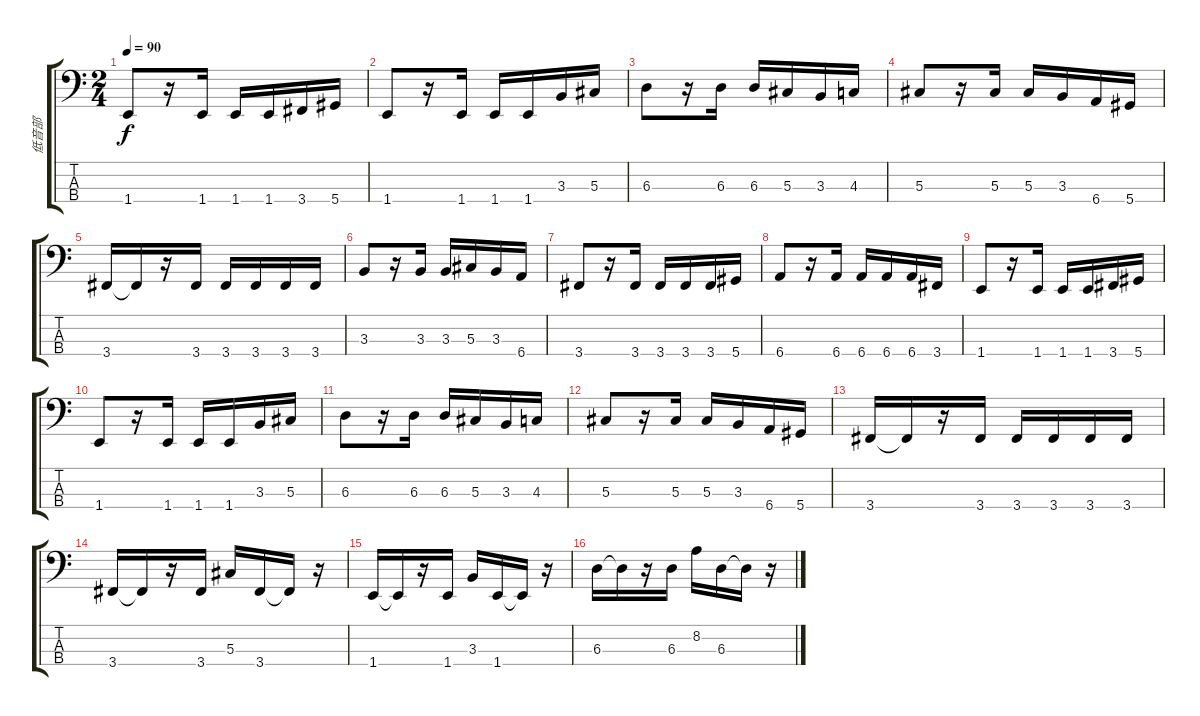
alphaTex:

\track ("低音部" "低音部") {instrument electricbassfinger}
\staff {score tabs}
\tuning (Gb2 Db2 Ab1 Eb1) {hide}
\ts (2 4)
\tempo 90
\clef f4
\ks c
1.4.8{dy f} r.16 1.4.16 1.4.16 1.4.16 3.4.16 5.4.16 |
1.4.8 r.16 1.4.16 1.4.16 1.4.16 3.3.16 5.3.16 |
6.3.8 r.16 6.3.16 6.3.16 5.3.16 3.3.16 4.3.16 |
5.3.8 r.16 5.3.16 5.3.16 3.3.16 6.4.16 5.4.16 |
3.4.16 3.4{t}.16 r.16 3.4.16 3.4.16 3.4.16 3.4.16 3.4.16 |
3.3.8 r.16 3.3.16 3.3.16 5.3.16 3.3.16 6.4.16 |
3.4.8 r.16 3.4.16 3.4.16 3.4.16 3.4.16 5.4.16 |
6.4.8 r.16 6.4.16 6.4.16 6.4.16 6.4.16 3.4.16 |
1.4.8 r.16 1.4.16 1.4.16 1.4.16 3.4.16 5.4.16 |
1.4.8 r.16 1.4.16 1.4.16 1.4.16 3.3.16 5.3.16 |
6.3.8 r.16 6.3.16 6.3.16 5.3.16 3.3.16 4.3.16 |
5.3.8 r.16 5.3.16 5.3.16 3.3.16 6.4.16 5.4.16 |
3.4.16 3.4{t}.16 r.16 3.4.16 3.4.16 3.4.16 3.4.16 3.4.16 |
3.4.16 3.4{t}.16 r.16 3.4.16 5.3.16 3.4.16 3.4{t}.16 r.16 |
1.4.16 1.4{t}.16 r.16 1.4.16 3.3.16 1.4.16 1.4{t}.16 r.16 |
6.3.16 6.3{t}.16 r.16 6.3.16 8.2.16 6.3.16 6.3{t}.16 r.16
